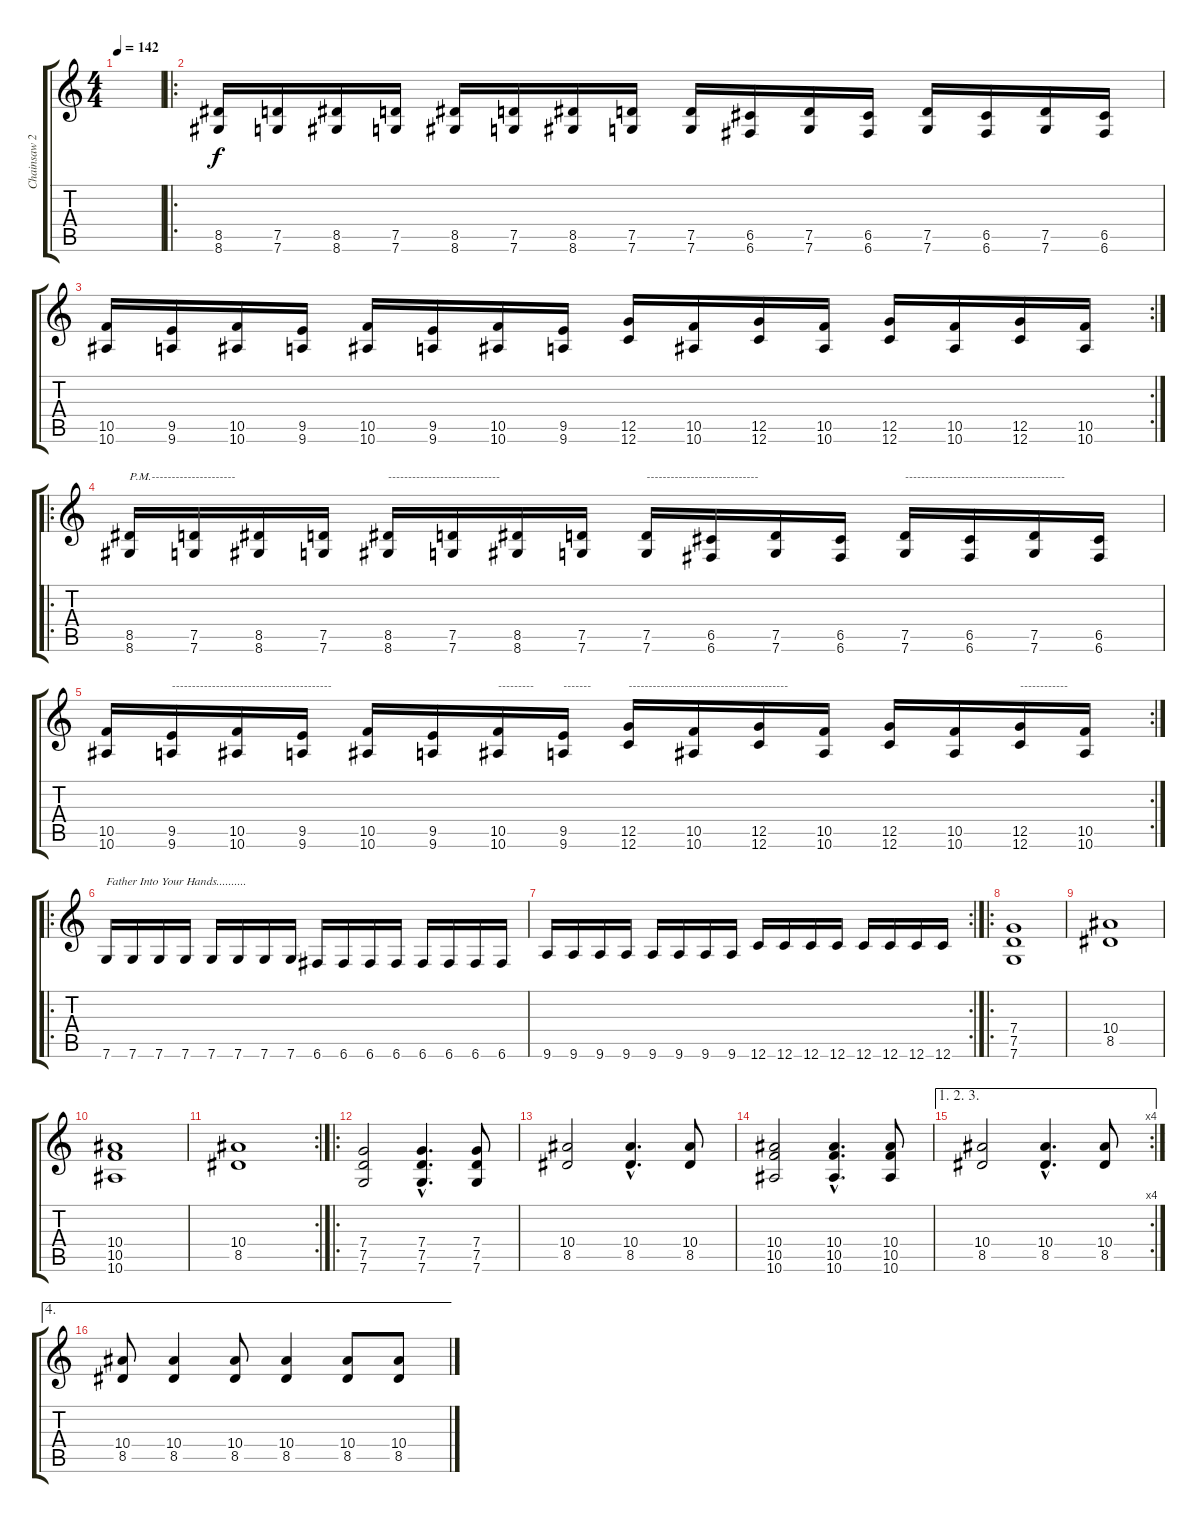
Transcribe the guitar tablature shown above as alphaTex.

\track ("Chainsaw 2" "Chainsaw 2") {instrument distortionguitar}
\staff {score tabs}
\tuning (D4 A3 F3 C3 G2 C2) {hide}
\ts (4 4)
\tempo 142
\clef g2
\ks c
|
\ro
(8.5 8.6).16 (7.5 7.6).16 (8.5 8.6).16 (7.5 7.6).16 (8.5 8.6).16 (7.5 7.6).16 (8.5 8.6).16 (7.5 7.6).16 (7.5 7.6).16 (6.5 6.6).16 (7.5 7.6).16 (6.5 6.6).16 (7.5 7.6).16 (6.5 6.6).16 (7.5 7.6).16 (6.5 6.6).16 |
\rc 2
(10.5 10.6).16 (9.5 9.6).16 (10.5 10.6).16 (9.5 9.6).16 (10.5 10.6).16 (9.5 9.6).16 (10.5 10.6).16 (9.5 9.6).16 (12.5 12.6).16 (10.5 10.6).16 (12.5 12.6).16 (10.5 10.6).16 (12.5 12.6).16 (10.5 10.6).16 (12.5 12.6).16 (10.5 10.6).16 |
\ro
(8.5 8.6).16{txt "P.M.---------------------"} (7.5 7.6).16 (8.5 8.6).16 (7.5 7.6).16 (8.5 8.6).16{txt "----------------------------"} (7.5 7.6).16 (8.5 8.6).16 (7.5 7.6).16 (7.5 7.6).16{txt "----------------------------"} (6.5 6.6).16 (7.5 7.6).16 (6.5 6.6).16 (7.5 7.6).16{txt "----------------------------------------"} (6.5 6.6).16 (7.5 7.6).16 (6.5 6.6).16 |
\rc 2
(10.5 10.6).16 (9.5 9.6).16{txt "----------------------------------------"} (10.5 10.6).16 (9.5 9.6).16 (10.5 10.6).16 (9.5 9.6).16 (10.5 10.6).16{txt "---------"} (9.5 9.6).16{txt "-------"} (12.5 12.6).16{txt "----------------------------------------"} (10.5 10.6).16 (12.5 12.6).16 (10.5 10.6).16 (12.5 12.6).16 (10.5 10.6).16 (12.5 12.6).16{txt "------------"} (10.5 10.6).16 |
\ro
7.6.16{txt "Father Into Your Hands.........."} 7.6.16 7.6.16 7.6.16 7.6.16 7.6.16 7.6.16 7.6.16 6.6.16 6.6.16 6.6.16 6.6.16 6.6.16 6.6.16 6.6.16 6.6.16 |
\rc 2
9.6.16 9.6.16 9.6.16 9.6.16 9.6.16 9.6.16 9.6.16 9.6.16 12.6.16 12.6.16 12.6.16 12.6.16 12.6.16 12.6.16 12.6.16 12.6.16 |
\ro
(7.4 7.5 7.6).1 |
(10.4 8.5).1 |
(10.4 10.5 10.6).1 |
\rc 2
(10.4 8.5).1 |
\ro
(7.4 7.5 7.6).2 (7.4{hac} 7.5{hac} 7.6{hac}).4{d} (7.4 7.5 7.6).8 |
(10.4 8.5).2 (10.4{hac} 8.5{hac}).4{d} (10.4 8.5).8 |
(10.4 10.5 10.6).2 (10.4{hac} 10.5{hac} 10.6{hac}).4{d} (10.4 10.5 10.6).8 |
\ae (1 2 3)
\rc 4
(10.4 8.5).2 (10.4{hac} 8.5{hac}).4{d} (10.4 8.5).8 |
\ae 4
(10.4 8.5).8 (10.4 8.5).4 (10.4 8.5).8 (10.4 8.5).4 (10.4 8.5).8 (10.4 8.5).8
